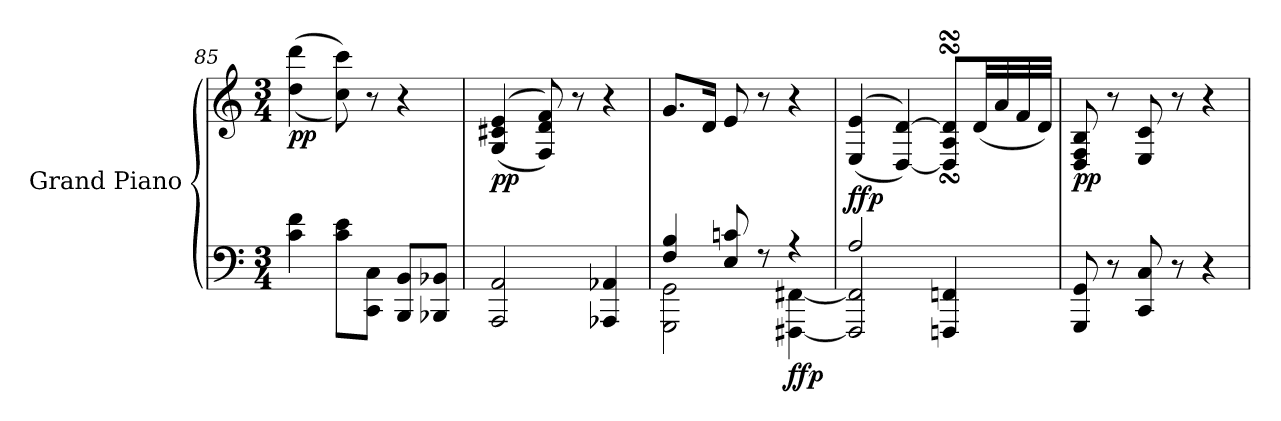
**kern	**kern	**dynam
*part1	*part1	*part1
*staff2	*staff1	*staff1/2
*I"Grand Piano	*	*
*I'Pno.	*	*
*clefF4	*clefG2	*
*k[]	*k[]	*
*M3/4	*M3/4	*
=85	=85	=85
!	!	!LO:DY:b
4c\ 4f\	(<(4dd\ 4ddd\	pp
8c\ 8e\L	8cc\ 8ccc\))	.
8CC\ 8C\J	8r	.
8BBB/ 8BB/L	4r	.
8BBB-X/ 8BB-X/J	.	.
=86	=86	=86
!	!	!LO:DY:b
2AAA/ 2AA/	(>(4G/ 4c#X/ 4e/	pp
.	8F/ 8d/ 8f/))	.
.	8r	.
4AAA-X/ 4AA-X/	4r	.
=87	=87	=87
*^	*	*
4F/ 4B/	2GGG\ 2GG\	8.g/L	.
.	.	16d/Jk	.
8E/ 8cn/	.	8e/	.
8r	.	8r	.
!	!	!	!LO:DY:b=2
!	!	!	!LO:DY:n=1:b=2
4r	[4FFF#X\ [4FF#X\	4r	ff p
=88	=88	=88	=88
!	!	!	!LO:DY:b
!	!	!	!LO:DY:n=1:b
2FFF#/] 2FF#/]	2A/	(>(4E/ 4e/	ff p
.	.	[4D/ [4d/))	.
4FFFn/ 4FFn/	4ryy	8D/]sSSS 8A/sSSS 8d/]sSSSL	.
.	.	(32d/LL	.
.	.	32a/	.
.	.	32f/	.
.	.	32d/JJJ)	.
*v	*v	*	*
!!LO:LB:g=z
=89	=89	=89
!	!	!LO:DY:b
8GGG/ 8GG/	8D/ 8F/ 8B/	pp
8r	8r	.
8CC/ 8C/	8E/ 8c/	.
8r	8r	.
4r	4r	.
=	=	=
*-	*-	*-
